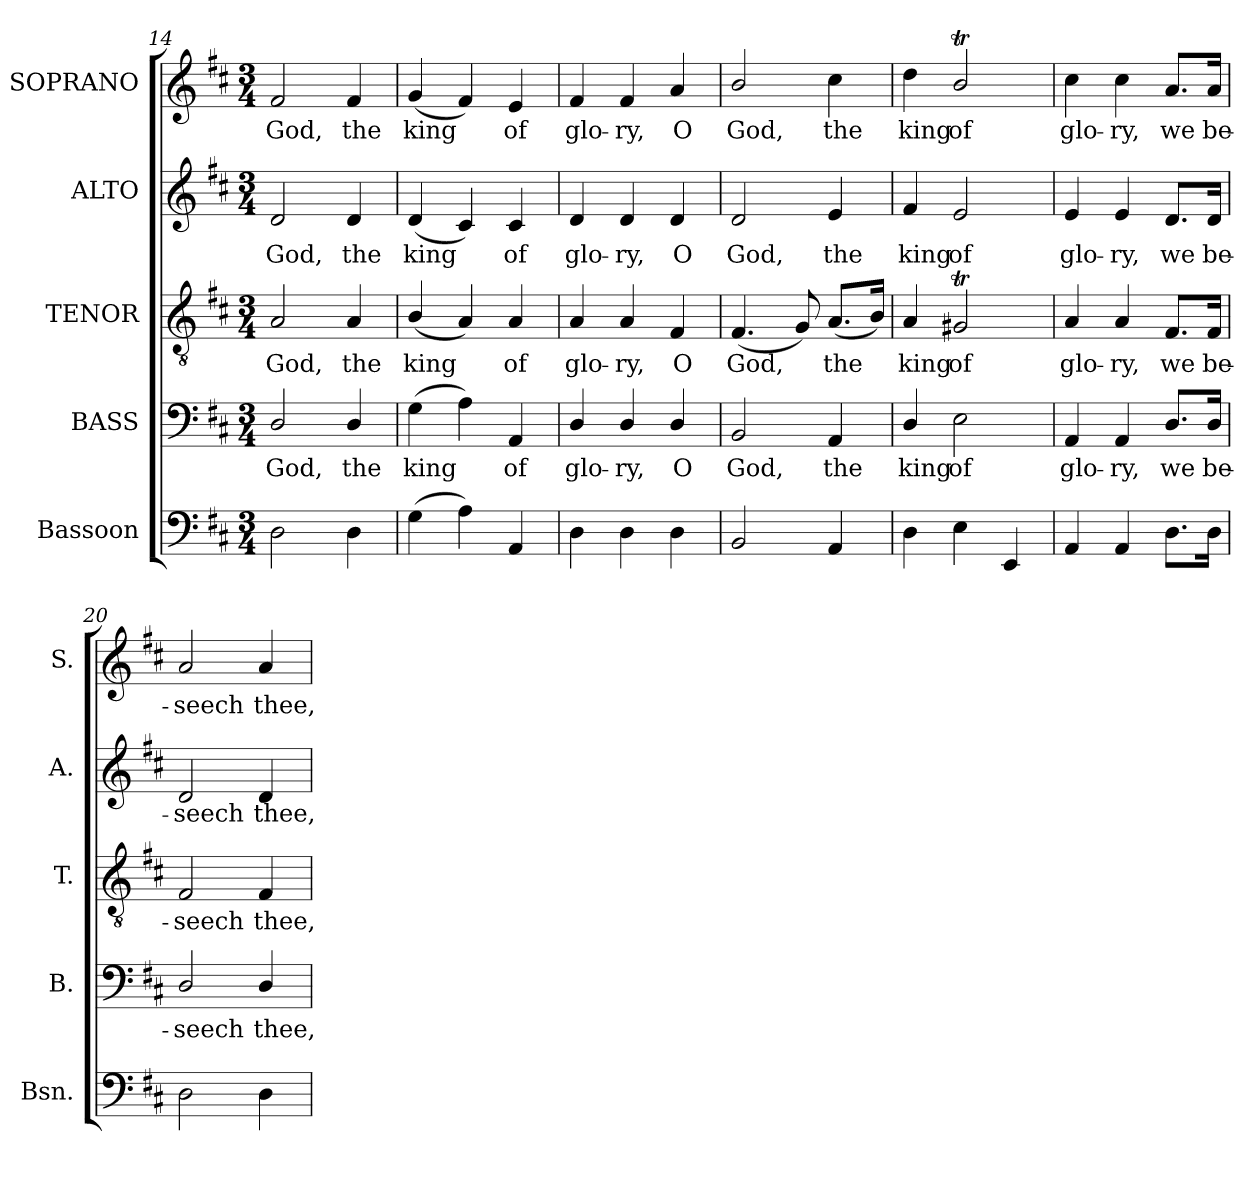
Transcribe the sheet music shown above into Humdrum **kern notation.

**kern	**kern	**text	**kern	**text	**kern	**text	**kern	**text
*part5	*part4	*part4	*part3	*part3	*part2	*part2	*part1	*part1
*staff5	*staff4	*staff4	*staff3	*staff3	*staff2	*staff2	*staff1	*staff1
*I"Bassoon	*I"BASS	*	*I"TENOR	*	*I"ALTO	*	*I"SOPRANO	*
*I'Bsn.	*I'B.	*	*I'T.	*	*I'A.	*	*I'S.	*
*clefF4	*clefF4	*	*clefGv2	*	*clefG2	*	*clefG2	*
*	*	*	*ITrd7c12	*	*	*	*	*
*k[f#c#]	*k[f#c#]	*	*k[f#c#]	*	*k[f#c#]	*	*k[f#c#]	*
*D:	*D:	*	*D:	*	*D:	*	*D:	*
*M3/4	*M3/4	*	*M3/4	*	*M3/4	*	*M3/4	*
=14	=14	=14	=14	=14	=14	=14	=14	=14
!	!	!LO:LY:b:color=#000000	!	!	!	!	!	!
!	!	!	!	!LO:LY:b:color=#000000	!	!	!	!
!	!	!	!	!	!	!LO:LY:b:color=#000000	!	!
!	!	!	!	!	!	!	!	!LO:LY:b:color=#000000
2Di\	2Di/	God,	2AAi/	God,	2di/	God,	2f#i/	God,
!	!	!LO:LY:b:color=#000000	!	!	!	!	!	!
!	!	!	!	!LO:LY:b:color=#000000	!	!	!	!
!	!	!	!	!	!	!LO:LY:b:color=#000000	!	!
!	!	!	!	!	!	!	!	!LO:LY:b:color=#000000
4Di\	4Di/	the	4AAi/	the	4di/	the	4f#i/	the
=15	=15	=15	=15	=15	=15	=15	=15	=15
!	!	!LO:LY:b:color=#000000	!	!	!	!	!	!
!	!	!	!	!LO:LY:b:color=#000000	!	!	!	!
!	!	!	!	!	!	!LO:LY:b:color=#000000	!	!
!	!	!	!	!	!	!	!	!LO:LY:b:color=#000000
(4Gi\	(4Gi\	king	(4BBi/	king	(4di/	king	(4gi/	king
4Ai\)	4Ai\)	.	4AAi/)	.	4c#i/)	.	4f#i/)	.
!	!	!LO:LY:b:color=#000000	!	!	!	!	!	!
!	!	!	!	!LO:LY:b:color=#000000	!	!	!	!
!	!	!	!	!	!	!LO:LY:b:color=#000000	!	!
!	!	!	!	!	!	!	!	!LO:LY:b:color=#000000
4AAi/	4AAi/	of	4AAi/	of	4c#i/	of	4ei/	of
=16	=16	=16	=16	=16	=16	=16	=16	=16
!	!	!LO:LY:b:color=#000000	!	!	!	!	!	!
!	!	!	!	!LO:LY:b:color=#000000	!	!	!	!
!	!	!	!	!	!	!LO:LY:b:color=#000000	!	!
!	!	!	!	!	!	!	!	!LO:LY:b:color=#000000
4Di\	4Di/	glo-	4AAi/	glo-	4di/	glo-	4f#i/	glo-
!	!	!LO:LY:b:color=#000000	!	!	!	!	!	!
!	!	!	!	!LO:LY:b:color=#000000	!	!	!	!
!	!	!	!	!	!	!LO:LY:b:color=#000000	!	!
!	!	!	!	!	!	!	!	!LO:LY:b:color=#000000
4Di\	4Di/	-ry,	4AAi/	-ry,	4di/	-ry,	4f#i/	-ry,
!	!	!LO:LY:b:color=#000000	!	!	!	!	!	!
!	!	!	!	!LO:LY:b:color=#000000	!	!	!	!
!	!	!	!	!	!	!LO:LY:b:color=#000000	!	!
!	!	!	!	!	!	!	!	!LO:LY:b:color=#000000
4Di\	4Di/	O	4FF#i/	O	4di/	O	4ai/	O
=17	=17	=17	=17	=17	=17	=17	=17	=17
!	!	!LO:LY:b:color=#000000	!	!	!	!	!	!
!	!	!	!	!LO:LY:b:color=#000000	!	!	!	!
!	!	!	!	!	!	!LO:LY:b:color=#000000	!	!
!	!	!	!	!	!	!	!	!LO:LY:b:color=#000000
2BBi/	2BBi/	God,	(4.FF#i/	God,	2di/	God,	2bi/	God,
.	.	.	8GGi/)	.	.	.	.	.
!	!	!LO:LY:b:color=#000000	!	!	!	!	!	!
!	!	!	!	!LO:LY:b:color=#000000	!	!	!	!
!	!	!	!	!	!	!LO:LY:b:color=#000000	!	!
!	!	!	!	!	!	!	!	!LO:LY:b:color=#000000
4AAi/	4AAi/	the	(8.AAi/L	the	4ei/	the	4cc#i\	the
.	.	.	16BBi/Jk)	.	.	.	.	.
=18	=18	=18	=18	=18	=18	=18	=18	=18
!	!	!LO:LY:b:color=#000000	!	!	!	!	!	!
!	!	!	!	!LO:LY:b:color=#000000	!	!	!	!
!	!	!	!	!	!	!LO:LY:b:color=#000000	!	!
!	!	!	!	!	!	!	!	!LO:LY:b:color=#000000
4Di\	4Di/	king	4AAi/	king	4f#i/	king	4ddi\	king
!	!	!LO:LY:b:color=#000000	!	!	!	!	!	!
!	!	!	!	!LO:LY:b:color=#000000	!	!	!	!
!	!	!	!	!	!	!LO:LY:b:color=#000000	!	!
!	!	!	!	!	!	!	!	!LO:LY:b:color=#000000
4Ei\	2Ei\	of	2GG#Xti/	of	2ei/	of	2bTi/	of
4EEi/	.	.	.	.	.	.	.	.
=19	=19	=19	=19	=19	=19	=19	=19	=19
!	!	!LO:LY:b:color=#000000	!	!	!	!	!	!
!	!	!	!	!LO:LY:b:color=#000000	!	!	!	!
!	!	!	!	!	!	!LO:LY:b:color=#000000	!	!
!	!	!	!	!	!	!	!	!LO:LY:b:color=#000000
4AAi/	4AAi/	glo-	4AAi/	glo-	4ei/	glo-	4cc#i\	glo-
!	!	!LO:LY:b:color=#000000	!	!	!	!	!	!
!	!	!	!	!LO:LY:b:color=#000000	!	!	!	!
!	!	!	!	!	!	!LO:LY:b:color=#000000	!	!
!	!	!	!	!	!	!	!	!LO:LY:b:color=#000000
4AAi/	4AAi/	-ry,	4AAi/	-ry,	4ei/	-ry,	4cc#i\	-ry,
!	!	!LO:LY:b:color=#000000	!	!	!	!	!	!
!	!	!	!	!LO:LY:b:color=#000000	!	!	!	!
!	!	!	!	!	!	!LO:LY:b:color=#000000	!	!
!	!	!	!	!	!	!	!	!LO:LY:b:color=#000000
8.Di\L	8.Di/L	we	8.FF#i/L	we	8.di/L	we	8.ai/L	we
!	!	!LO:LY:b:color=#000000	!	!	!	!	!	!
!	!	!	!	!LO:LY:b:color=#000000	!	!	!	!
!	!	!	!	!	!	!LO:LY:b:color=#000000	!	!
!	!	!	!	!	!	!	!	!LO:LY:b:color=#000000
16Di\Jk	16Di/Jk	be-	16FF#i/Jk	be-	16di/Jk	be-	16ai/Jk	be-
=20	=20	=20	=20	=20	=20	=20	=20	=20
!	!	!LO:LY:b:color=#000000	!	!	!	!	!	!
!	!	!	!	!LO:LY:b:color=#000000	!	!	!	!
!	!	!	!	!	!	!LO:LY:b:color=#000000	!	!
!	!	!	!	!	!	!	!	!LO:LY:b:color=#000000
2Di\	2Di/	-seech	2FF#i/	-seech	2di/	-seech	2ai/	-seech
!	!	!LO:LY:b:color=#000000	!	!	!	!	!	!
!	!	!	!	!LO:LY:b:color=#000000	!	!	!	!
!	!	!	!	!	!	!LO:LY:b:color=#000000	!	!
!	!	!	!	!	!	!	!	!LO:LY:b:color=#000000
4Di\	4Di/	thee,	4FF#i/	thee,	4di/	thee,	4ai/	thee,
=	=	=	=	=	=	=	=	=
*-	*-	*-	*-	*-	*-	*-	*-	*-
